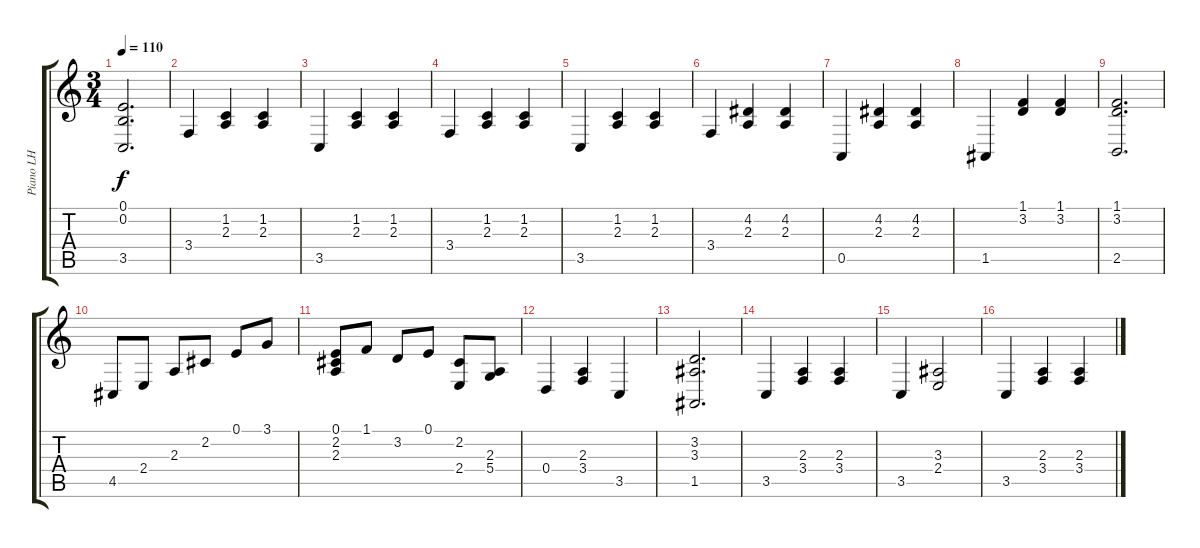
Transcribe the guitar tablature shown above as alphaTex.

\track ("Piano LH" "Piano LH") {instrument acousticgrandpiano}
\staff {score tabs}
\tuning (E4 B3 G3 D3 A2 E2) {hide}
\ts (3 4)
\tempo 110
\clef g2
\ks c
(0.1 0.2 3.5).2{d dy f} |
3.4.4 (1.2 2.3).4 (1.2 2.3).4 |
3.5.4 (1.2 2.3).4 (1.2 2.3).4 |
3.4.4 (1.2 2.3).4 (1.2 2.3).4 |
3.5.4 (1.2 2.3).4 (1.2 2.3).4 |
3.4.4 (4.2 2.3).4 (4.2 2.3).4 |
0.5.4 (4.2 2.3).4 (4.2 2.3).4 |
1.5.4 (1.1 3.2).4 (1.1 3.2).4 |
(1.1 3.2 2.5).2{d} |
4.5.8 2.4.8 2.3.8 2.2.8 0.1.8 3.1.8 |
(0.1 2.2 2.3).8 1.1.8 3.2.8 0.1.8 (2.2 2.4).8 (2.3 5.4).8 |
0.4.4 (2.3 3.4).4 3.5.4 |
(3.2 3.3 1.5).2{d} |
3.5.4 (2.3 3.4).4 (2.3 3.4).4 |
3.5.4 (3.3 2.4).2 |
3.5.4 (2.3 3.4).4 (2.3 3.4).4
